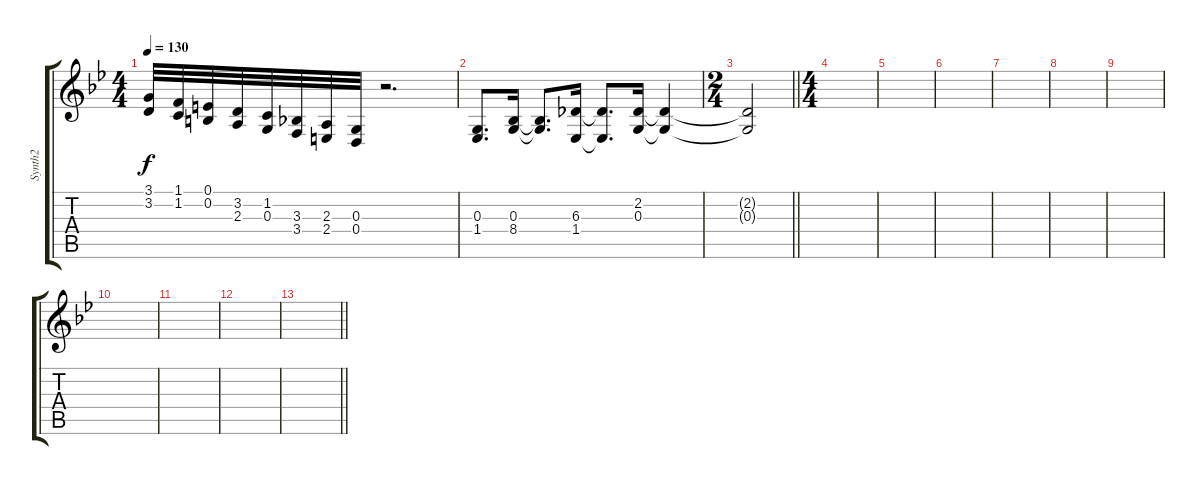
\track ("Synth2" "Synth2") {instrument drawbarorgan}
\staff {score tabs}
\tuning (E4 B3 G3 D3 A2 E2) {hide}
\ts (4 4)
\tempo 130
\clef g2
\ks bb
(3.1 3.2).32{dy f} (1.1 1.2).32 (0.1 0.2).32 (3.2 2.3).32 (1.2 0.3).32 (3.3 3.4).32 (2.3 2.4).32 (0.3 0.4).32 r.2{d} |
(0.3 1.4).8{d} (0.3 8.4).16 (0.3{t} 8.4{t}).8{d} (6.3 1.4).16 (6.3{t} 1.4{t}).8{d} (2.2 0.3).16 (2.2{t} 0.3{t}).4 |
\ts (2 4)
\barLineRight lightlight
(2.2{t} 0.3{t}).2 |
\ts (4 4)
|
|
|
|
|
|
|
|
|
\barLineRight lightlight
